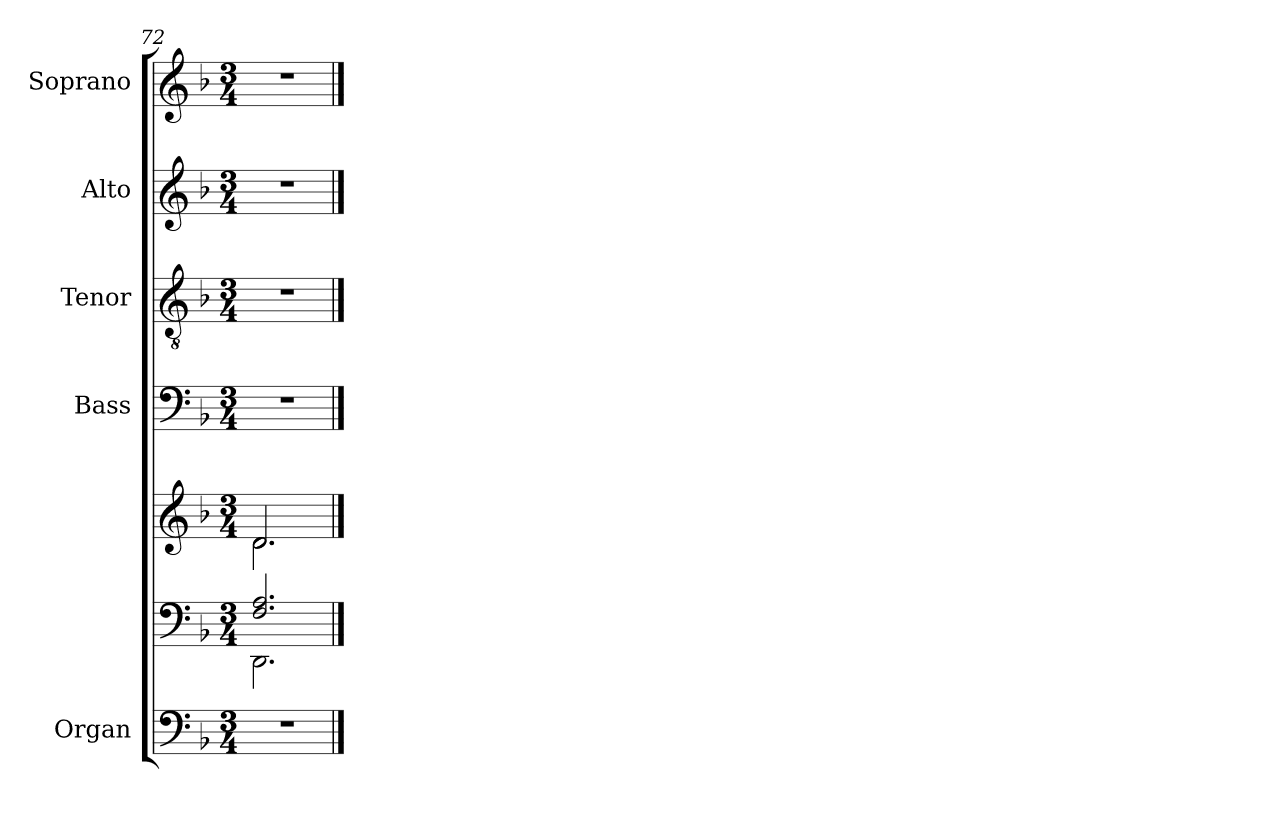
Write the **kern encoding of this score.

**kern	**kern	**kern	**kern	**kern	**kern	**kern
*part5	*part5	*part5	*part4	*part3	*part2	*part1
*staff7	*staff6	*staff5	*staff4	*staff3	*staff2	*staff1
*I"Organ	*	*	*I"Bass	*I"Tenor	*I"Alto	*I"Soprano
*clefF4	*clefF4	*clefG2	*clefF4	*clefGv2	*clefG2	*clefG2
*k[b-]	*k[b-]	*k[b-]	*k[b-]	*k[b-]	*k[b-]	*k[b-]
*M3/4	*M3/4	*M3/4	*M3/4	*M3/4	*M3/4	*M3/4
=72	=72	=72	=72	=72	=72	=72
*	*^	*^	*	*	*	*
2.r	2.F/ 2.A/	2.DD\	2.d/	2.d\	2.r	2.r	2.r	2.r
*	*v	*v	*	*	*	*	*	*
*	*	*v	*v	*	*	*	*
==	==	==	==	==	==	==
*-	*-	*-	*-	*-	*-	*-
